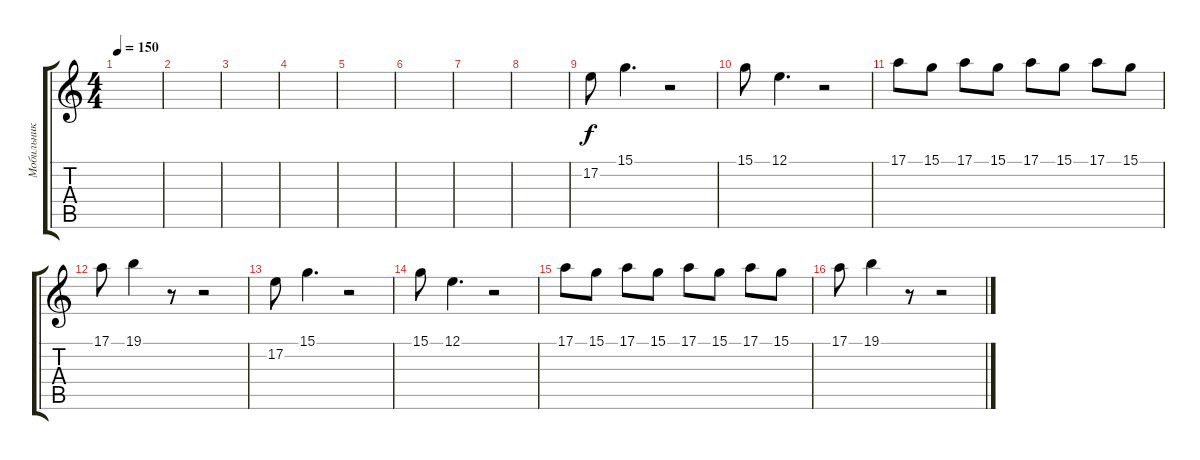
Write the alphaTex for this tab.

\track ("Мобильник" "Мобильник") {instrument pad1newage}
\staff {score tabs}
\tuning (E4 B3 G3 D3 A2 E2) {hide}
\ts (4 4)
\tempo 150
\clef g2
\ks c
|
|
|
|
|
|
|
|
17.2.8 15.1.4{d} r.2 |
15.1.8 12.1.4{d} r.2 |
17.1.8 15.1.8 17.1.8 15.1.8 17.1.8 15.1.8 17.1.8 15.1.8 |
17.1.8 19.1.4 r.8 r.2 |
17.2.8 15.1.4{d} r.2 |
15.1.8 12.1.4{d} r.2 |
17.1.8 15.1.8 17.1.8 15.1.8 17.1.8 15.1.8 17.1.8 15.1.8 |
17.1.8 19.1.4 r.8 r.2
